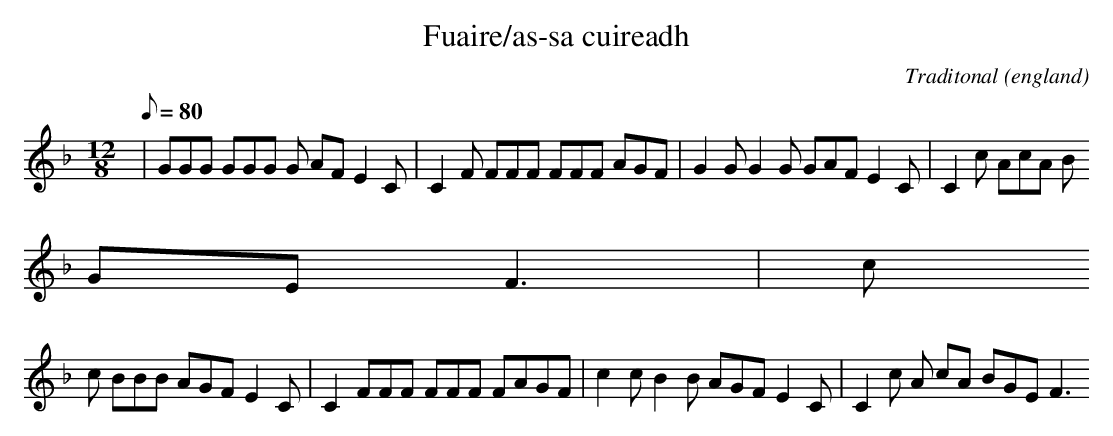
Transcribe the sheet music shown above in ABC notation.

X:1
T:Fuaire/as-sa cuireadh
O:england
M:12/8
L:1/8
Q:80
C:Traditonal
K:F
|GGG GGG G AF  E2 C| C2 F FFF FFF AGF| G2 G G2 G GAF E2C| C2 c AcA B
GE F3| c
2 c BBB AGF E2 C|C2 FFF FFF FAGF| c2c B2B AGF E2C| C2 c A cA  BGE  F3
||
